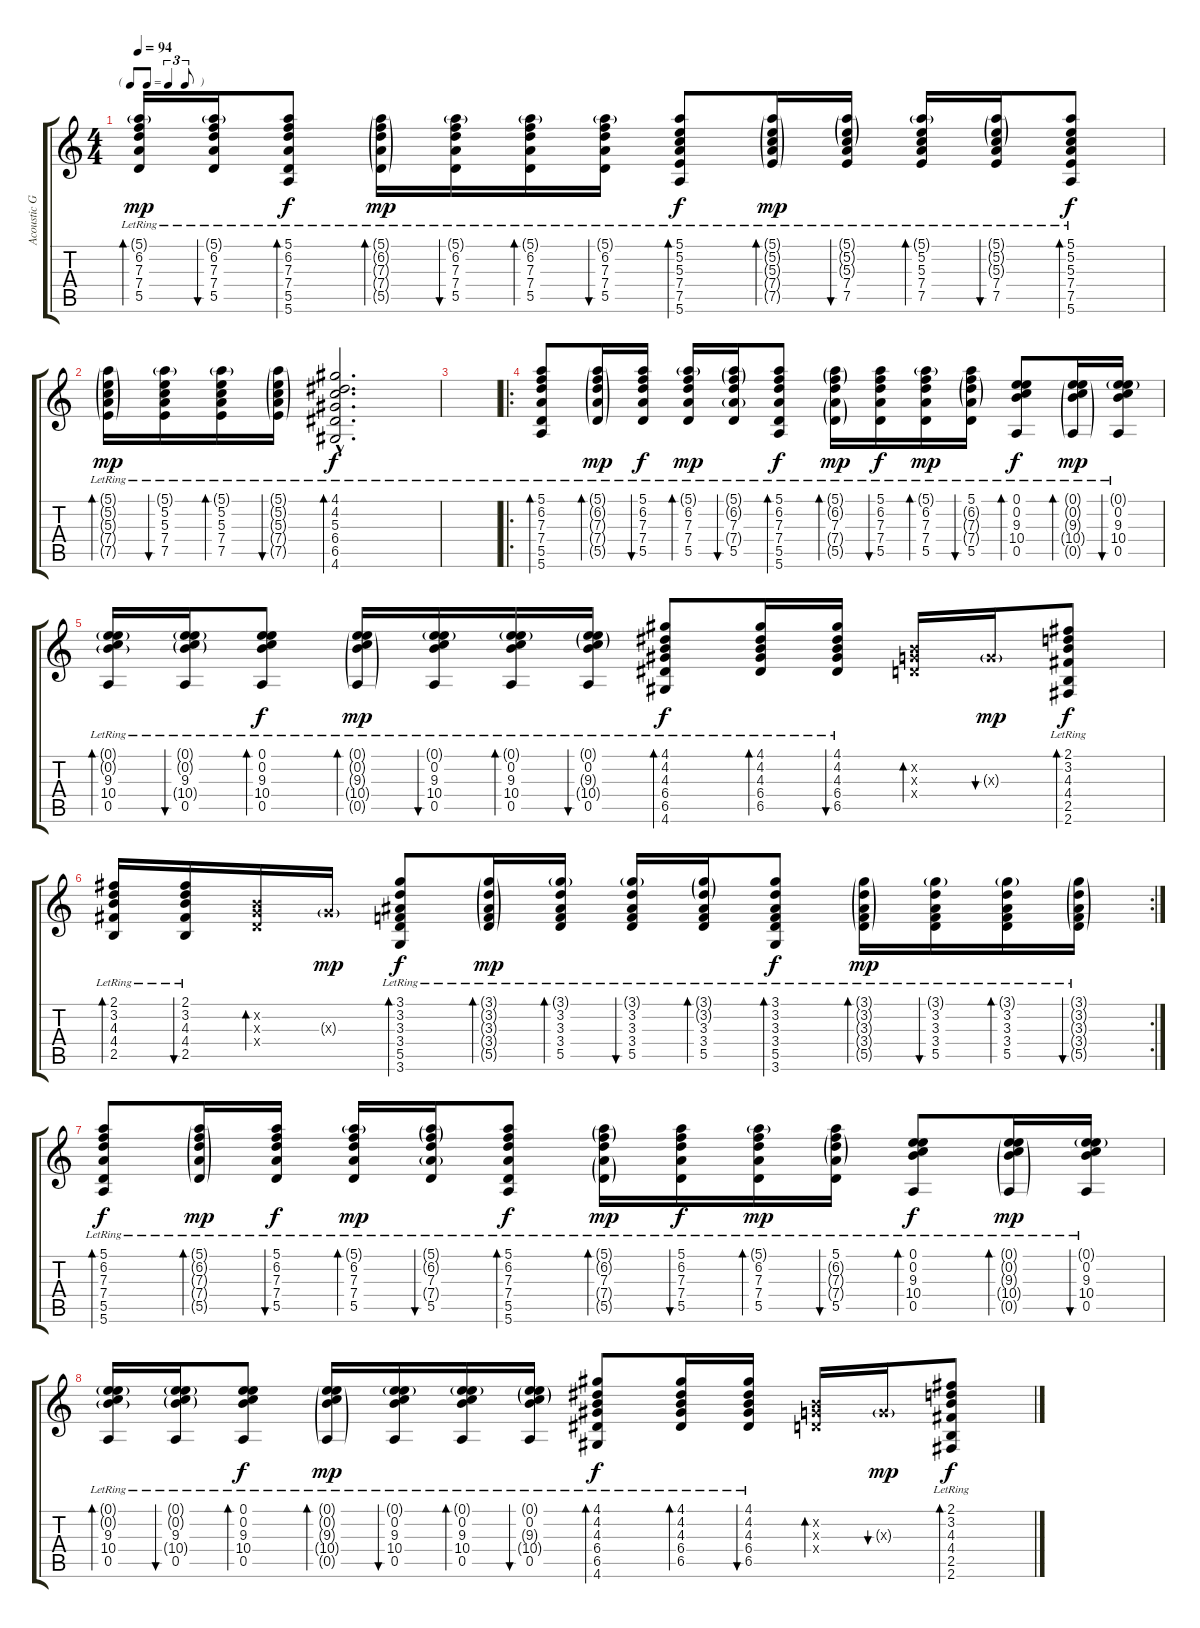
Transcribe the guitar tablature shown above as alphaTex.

\track ("Acoustic Guitar" "Acoustic G") {instrument acousticguitarsteel}
\staff {score tabs}
\tuning (E4 B3 G3 D3 A2 E2) {hide}
\ts (4 4)
\tf triplet8th
\tempo 94
\clef g2
\ks c
(5.1{g lr} 6.2{lr} 7.3{lr} 7.4{lr} 5.5{lr}).16{bd 60 dy mp} (5.1{g lr} 6.2{lr} 7.3{lr} 7.4{lr} 5.5{lr}).16{bu 60} (5.1{lr} 6.2{lr} 7.3{lr} 7.4{lr} 5.5{lr} 5.6{lr}).8{bd 60 dy f} (5.1{g lr} 6.2{g lr} 7.3{g lr} 7.4{g lr} 5.5{g lr}).16{bd 60 dy mp} (5.1{g lr} 6.2{lr} 7.3{lr} 7.4{lr} 5.5{lr}).16{bu 60} (5.1{g lr} 6.2{lr} 7.3{lr} 7.4{lr} 5.5{lr}).16{bd 60} (5.1{g lr} 6.2{lr} 7.3{lr} 7.4{lr} 5.5{lr}).16{bu 60} (5.1{lr} 5.2{lr} 5.3{lr} 7.4{lr} 7.5{lr} 5.6{lr}).8{bd 60 dy f} (5.1{g lr} 5.2{g lr} 5.3{g lr} 7.4{g lr} 7.5{g lr}).16{bd 60 dy mp} (5.1{g lr} 5.2{g lr} 5.3{g lr} 7.4{lr} 7.5{lr}).16{bu 60} (5.1{g lr} 5.2{lr} 5.3{lr} 7.4{lr} 7.5{lr}).16{bd 60} (5.1{g lr} 5.2{g lr} 5.3{g lr} 7.4{lr} 7.5{lr}).16{bu 60} (5.1{lr} 5.2{lr} 5.3{lr} 7.4{lr} 7.5{lr} 5.6{lr}).8{bd 60 dy f} |
(5.1{g lr} 5.2{g lr} 5.3{g lr} 7.4{g lr} 7.5{g lr}).16{bd 60 dy mp} (5.1{g lr} 5.2{lr} 5.3{lr} 7.4{lr} 7.5{lr}).16{bu 60} (5.1{g lr} 5.2{lr} 5.3{lr} 7.4{lr} 7.5{lr}).16{bd 60} (5.1{g lr} 5.2{g lr} 5.3{g lr} 7.4{g lr} 7.5{g lr}).16{bu 60} (4.1{hac lr} 4.2{hac lr} 5.3{hac lr} 6.4{hac lr} 6.5{hac lr} 4.6{hac lr}).2{d bd 120 dy f} |
|
\ro
(5.1{lr} 6.2{lr} 7.3{lr} 7.4{lr} 5.5{lr} 5.6{lr}).8{bd 60} (5.1{g lr} 6.2{g lr} 7.3{g lr} 7.4{g lr} 5.5{g lr}).16{bd 60 dy mp} (5.1{lr} 6.2{lr} 7.3{lr} 7.4{lr} 5.5{lr}).16{bu 60 dy f} (5.1{g lr} 6.2{lr} 7.3{lr} 7.4{lr} 5.5{lr}).16{bd 60 dy mp} (5.1{g lr} 6.2{g lr} 7.3{lr} 7.4{g lr} 5.5{lr}).16{bu 60} (5.1{lr} 6.2{lr} 7.3{lr} 7.4{lr} 5.5{lr} 5.6{lr}).8{bd 60 dy f} (5.1{g lr} 6.2{g lr} 7.3{lr} 7.4{g lr} 5.5{g lr}).16{bd 60 dy mp} (5.1{lr} 6.2{lr} 7.3{lr} 7.4{lr} 5.5{lr}).16{bu 60 dy f} (5.1{g lr} 6.2{lr} 7.3{lr} 7.4{lr} 5.5{lr}).16{bd 60 dy mp} (5.1{lr} 6.2{g lr} 7.3{g lr} 7.4{g lr} 5.5{lr}).16{bu 60} (0.1{lr} 0.2{lr} 9.3{lr} 10.4{lr} 0.5{lr}).8{bd 60 dy f} (0.1{g lr} 0.2{g lr} 9.3{g lr} 10.4{g lr} 0.5{g lr}).16{bd 60 dy mp} (0.1{g lr} 0.2{lr} 9.3{lr} 10.4{lr} 0.5{lr}).16{bu 60} |
(0.1{g lr} 0.2{g lr} 9.3{lr} 10.4{lr} 0.5{lr}).16{bd 60} (0.1{g lr} 0.2{g lr} 9.3{lr} 10.4{g lr} 0.5{lr}).16{bu 60} (0.1{lr} 0.2{lr} 9.3{lr} 10.4{lr} 0.5{lr}).8{bd 60 dy f} (0.1{g lr} 0.2{g lr} 9.3{g lr} 10.4{g lr} 0.5{g lr}).16{bd 60 dy mp} (0.1{g lr} 0.2{lr} 9.3{lr} 10.4{lr} 0.5{lr}).16{bu 60} (0.1{g lr} 0.2{lr} 9.3{lr} 10.4{lr} 0.5{lr}).16{bd 60} (0.1{g lr} 0.2{lr} 9.3{g lr} 10.4{g lr} 0.5{lr}).16{bu 60} (4.1{lr} 4.2{lr} 4.3{lr} 6.4{lr} 6.5{lr} 4.6{lr}).8{bd 60 dy f} (4.1{lr} 4.2{lr} 4.3{lr} 6.4{lr} 6.5{lr}).16{bd 60} (4.1{lr} 4.2{lr} 4.3{lr} 6.4{lr} 6.5{lr}).16{bu 60} (0.2{x} 0.3{x} 0.4{x}).16{bd 60} 0.3{g x}.16{bu 60 dy mp} (2.1{lr} 3.2{lr} 4.3{lr} 4.4{lr} 2.5{lr} 2.6{lr}).8{bd 60 dy f} |
\rc 2
(2.1{lr} 3.2{lr} 4.3{lr} 4.4{lr} 2.5{lr}).16{bd 60} (2.1{lr} 3.2{lr} 4.3{lr} 4.4{lr} 2.5{lr}).16{bu 60} (0.2{x} 0.3{x} 0.4{x}).16{bd 60} 0.3{g x}.16{dy mp} (3.1{lr} 3.2{lr} 3.3{lr} 3.4{lr} 5.5{lr} 3.6{lr}).8{bd 60 dy f} (3.1{g lr} 3.2{g lr} 3.3{g lr} 3.4{g lr} 5.5{g lr}).16{bd 60 dy mp} (3.1{g lr} 3.2{lr} 3.3{lr} 3.4{lr} 5.5{lr}).16{bd 60} (3.1{g lr} 3.2{lr} 3.3{lr} 3.4{lr} 5.5{lr}).16{bu 60} (3.1{g lr} 3.2{g lr} 3.3{lr} 3.4{lr} 5.5{lr}).16{bd 60} (3.1{lr} 3.2{lr} 3.3{lr} 3.4{lr} 5.5{lr} 3.6{lr}).8{bd 60 dy f} (3.1{g lr} 3.2{g lr} 3.3{g lr} 3.4{g lr} 5.5{g lr}).16{bd 60 dy mp} (3.1{g lr} 3.2{lr} 3.3{lr} 3.4{lr} 5.5{lr}).16{bu 60} (3.1{g lr} 3.2{lr} 3.3{lr} 3.4{lr} 5.5{lr}).16{bd 60} (3.1{g lr} 3.2{g lr} 3.3{g lr} 3.4{g lr} 5.5{g lr}).16{bu 60} |
(5.1{lr} 6.2{lr} 7.3{lr} 7.4{lr} 5.5{lr} 5.6{lr}).8{bd 60 dy f} (5.1{g lr} 6.2{g lr} 7.3{g lr} 7.4{g lr} 5.5{g lr}).16{bd 60 dy mp} (5.1{lr} 6.2{lr} 7.3{lr} 7.4{lr} 5.5{lr}).16{bu 60 dy f} (5.1{g lr} 6.2{lr} 7.3{lr} 7.4{lr} 5.5{lr}).16{bd 60 dy mp} (5.1{g lr} 6.2{g lr} 7.3{lr} 7.4{g lr} 5.5{lr}).16{bu 60} (5.1{lr} 6.2{lr} 7.3{lr} 7.4{lr} 5.5{lr} 5.6{lr}).8{bd 60 dy f} (5.1{g lr} 6.2{g lr} 7.3{lr} 7.4{g lr} 5.5{g lr}).16{bd 60 dy mp} (5.1{lr} 6.2{lr} 7.3{lr} 7.4{lr} 5.5{lr}).16{bu 60 dy f} (5.1{g lr} 6.2{lr} 7.3{lr} 7.4{lr} 5.5{lr}).16{bd 60 dy mp} (5.1{lr} 6.2{g lr} 7.3{g lr} 7.4{g lr} 5.5{lr}).16{bu 60} (0.1{lr} 0.2{lr} 9.3{lr} 10.4{lr} 0.5{lr}).8{bd 60 dy f} (0.1{g lr} 0.2{g lr} 9.3{g lr} 10.4{g lr} 0.5{g lr}).16{bd 60 dy mp} (0.1{g lr} 0.2{lr} 9.3{lr} 10.4{lr} 0.5{lr}).16{bu 60} |
(0.1{g lr} 0.2{g lr} 9.3{lr} 10.4{lr} 0.5{lr}).16{bd 60} (0.1{g lr} 0.2{g lr} 9.3{lr} 10.4{g lr} 0.5{lr}).16{bu 60} (0.1{lr} 0.2{lr} 9.3{lr} 10.4{lr} 0.5{lr}).8{bd 60 dy f} (0.1{g lr} 0.2{g lr} 9.3{g lr} 10.4{g lr} 0.5{g lr}).16{bd 60 dy mp} (0.1{g lr} 0.2{lr} 9.3{lr} 10.4{lr} 0.5{lr}).16{bu 60} (0.1{g lr} 0.2{lr} 9.3{lr} 10.4{lr} 0.5{lr}).16{bd 60} (0.1{g lr} 0.2{lr} 9.3{g lr} 10.4{g lr} 0.5{lr}).16{bu 60} (4.1{lr} 4.2{lr} 4.3{lr} 6.4{lr} 6.5{lr} 4.6{lr}).8{bd 60 dy f} (4.1{lr} 4.2{lr} 4.3{lr} 6.4{lr} 6.5{lr}).16{bd 60} (4.1{lr} 4.2{lr} 4.3{lr} 6.4{lr} 6.5{lr}).16{bu 60} (0.2{x} 0.3{x} 0.4{x}).16{bd 60} 0.3{g x}.16{bu 60 dy mp} (2.1{lr} 3.2{lr} 4.3{lr} 4.4{lr} 2.5{lr} 2.6{lr}).8{bd 60 dy f}
